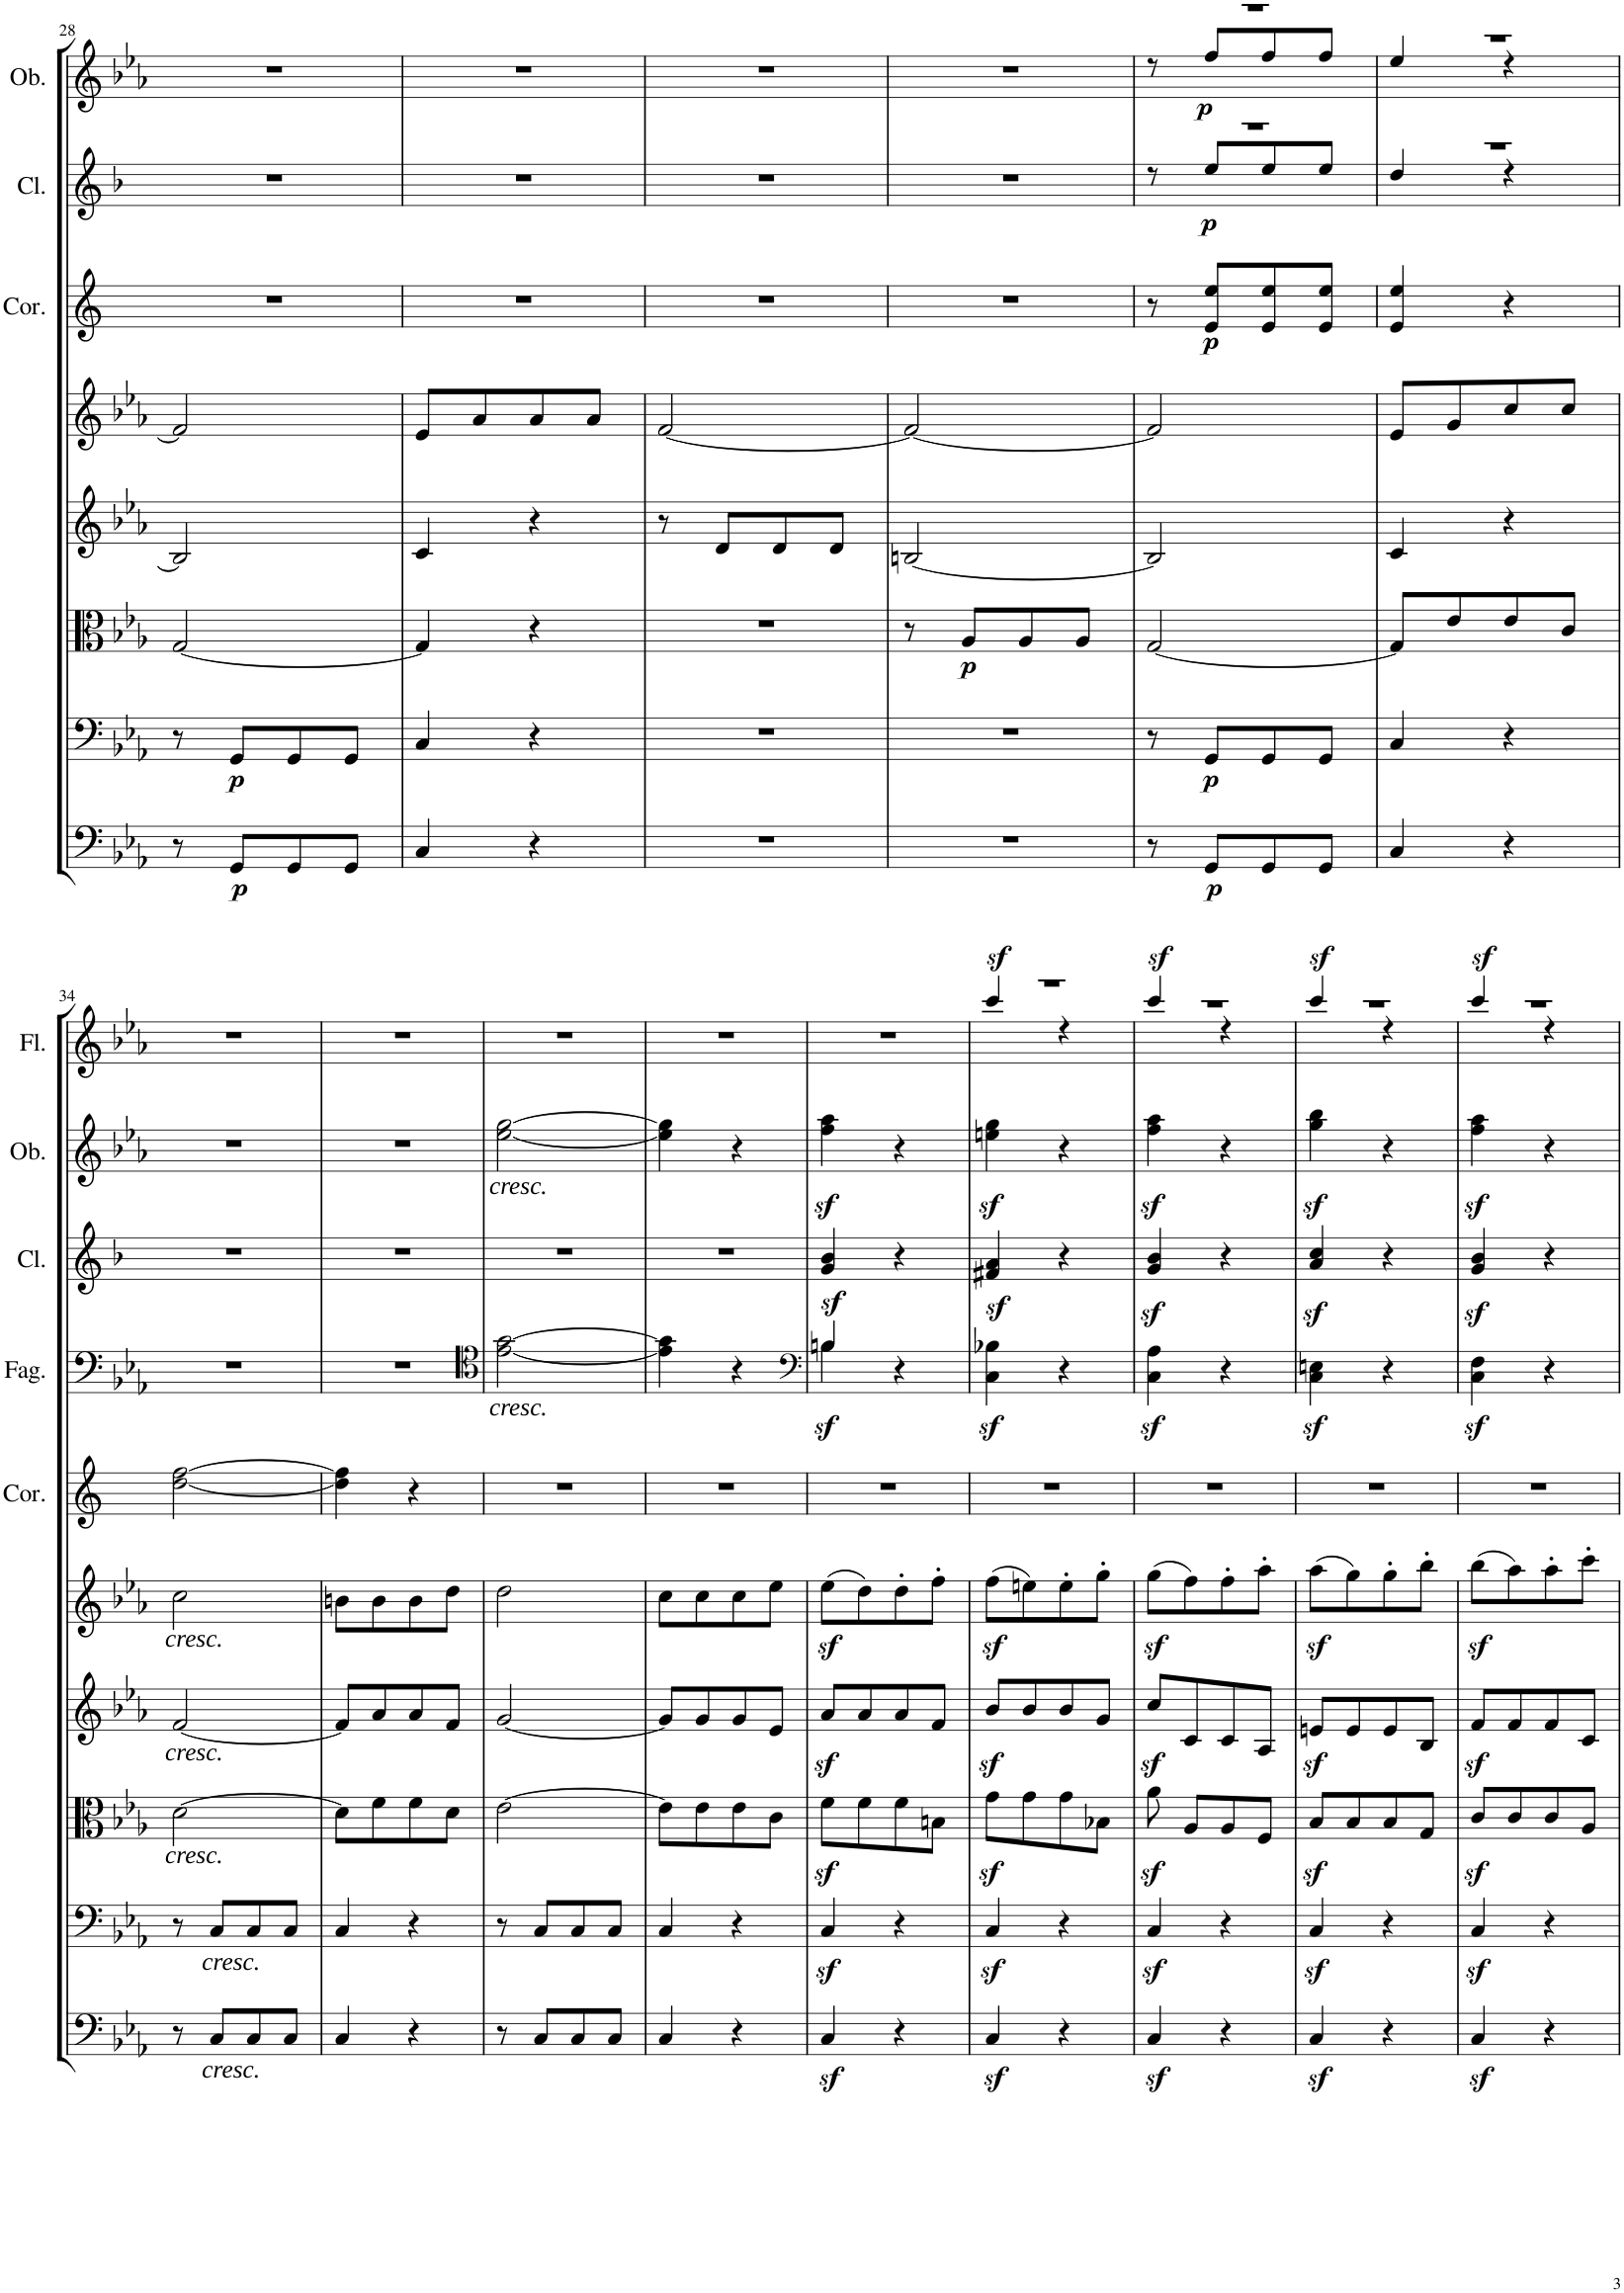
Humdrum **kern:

**kern	**dynam	**kern	**dynam	**kern	**dynam	**kern	**kern	**kern	**dynam	**kern	**dynam	**kern	**dynam	**kern	**dynam	**kern	**dynam
*part10	*part10	*part9	*part9	*part8	*part8	*part7	*part6	*part5	*part5	*part4	*part4	*part3	*part3	*part2	*part2	*part1	*part1
*staff10	*staff10	*staff9	*staff9	*staff8	*staff8	*staff7	*staff6	*staff5	*staff5	*staff4	*staff4	*staff3	*staff3	*staff2	*staff2	*staff1	*staff1
*I"Basso	*	*I"Violoncello	*	*I"Viola	*	*I"Violino II	*I"Violino I	*I"Corni in Es	*	*I"Fagotti	*	*I"Clarinetti in B	*	*I"Oboi	*	*I"Flauti	*
*	*	*	*	*	*	*	*	*I'Cor.	*	*I'Fag.	*	*I'Cl.	*	*I'Ob.	*	*I'Fl.	*
!!LO:PB:g=z
*clefF4	*	*clefF4	*	*clefC3	*	*clefG2	*clefG2	*clefG2	*	*clefF4	*	*clefG2	*	*clefG2	*	*clefG2	*
*Trd7c12	*	*	*	*	*	*	*	*Trd5c9	*	*	*	*Trd1c2	*	*	*	*	*
*k[b-e-a-]	*	*k[b-e-a-]	*	*k[b-e-a-]	*	*k[b-e-a-]	*k[b-e-a-]	*k[]	*	*k[b-e-a-]	*	*k[b-]	*	*k[b-e-a-]	*	*k[b-e-a-]	*
*M2/4	*	*M2/4	*	*M2/4	*	*M2/4	*M2/4	*M2/4	*	*M2/4	*	*M2/4	*	*M2/4	*	*M2/4	*
=28	=28	=28	=28	=28	=28	=28	=28	=28	=28	=28	=28	=28	=28	=28	=28	=28	=28
8r	.	8r	.	[2G/	.	2B/]	2f/]	2r	.	2r	.	2r	.	2r	.	2r	.
!	!LO:DY:b	!	!LO:DY:b	!	!	!	!	!	!	!	!	!	!	!	!	!	!
8GG/L	p	8GG/L	p	.	.	.	.	.	.	.	.	.	.	.	.	.	.
8GG/	.	8GG/	.	.	.	.	.	.	.	.	.	.	.	.	.	.	.
8GG/J	.	8GG/J	.	.	.	.	.	.	.	.	.	.	.	.	.	.	.
=29	=29	=29	=29	=29	=29	=29	=29	=29	=29	=29	=29	=29	=29	=29	=29	=29	=29
4C/	.	4C/	.	4G/]	.	4c/	8e-/L	2r	.	2r	.	2r	.	2r	.	2r	.
.	.	.	.	.	.	.	8a-/	.	.	.	.	.	.	.	.	.	.
4r	.	4r	.	4r	.	4r	8a-/	.	.	.	.	.	.	.	.	.	.
.	.	.	.	.	.	.	8a-/J	.	.	.	.	.	.	.	.	.	.
=30	=30	=30	=30	=30	=30	=30	=30	=30	=30	=30	=30	=30	=30	=30	=30	=30	=30
2r	.	2r	.	2r	.	8r	[2f/	2r	.	2r	.	2r	.	2r	.	2r	.
.	.	.	.	.	.	8d/L	.	.	.	.	.	.	.	.	.	.	.
.	.	.	.	.	.	8d/	.	.	.	.	.	.	.	.	.	.	.
.	.	.	.	.	.	8d/J	.	.	.	.	.	.	.	.	.	.	.
=31	=31	=31	=31	=31	=31	=31	=31	=31	=31	=31	=31	=31	=31	=31	=31	=31	=31
2r	.	2r	.	8r	.	[2Bn/	2f/_	2r	.	2r	.	2r	.	2r	.	2r	.
!	!	!	!	!	!LO:DY:b	!	!	!	!	!	!	!	!	!	!	!	!
.	.	.	.	8A-/L	p	.	.	.	.	.	.	.	.	.	.	.	.
.	.	.	.	8A-/	.	.	.	.	.	.	.	.	.	.	.	.	.
.	.	.	.	8A-/J	.	.	.	.	.	.	.	.	.	.	.	.	.
=32	=32	=32	=32	=32	=32	=32	=32	=32	=32	=32	=32	=32	=32	=32	=32	=32	=32
*	*	*	*	*	*	*	*	*	*	*	*	*^	*	*^	*	*	*
8r	.	8r	.	[2G/	.	2B/]	2f/]	8r	.	2r	.	2r	8r	.	2r	8r	.	2r	.
!	!LO:DY:b	!	!LO:DY:b	!	!	!	!	!	!LO:DY:b	!	!	!	!	!LO:DY:b	!	!	!LO:DY:b	!	!
8GG/L	p	8GG/L	p	.	.	.	.	8e/ 8ee/L	p	.	.	.	8ee/L	p	.	8ff/L	p	.	.
8GG/	.	8GG/	.	.	.	.	.	8e/ 8ee/	.	.	.	.	8ee/	.	.	8ff/	.	.	.
8GG/J	.	8GG/J	.	.	.	.	.	8e/ 8ee/J	.	.	.	.	8ee/J	.	.	8ff/J	.	.	.
=33	=33	=33	=33	=33	=33	=33	=33	=33	=33	=33	=33	=33	=33	=33	=33	=33	=33	=33	=33
4C/	.	4C/	.	8G/L]	.	4c/	8e-/L	4e/ 4ee/	.	2r	.	2r	4dd/	.	2r	4ee-/	.	2r	.
.	.	.	.	8e-/	.	.	8g/	.	.	.	.	.	.	.	.	.	.	.	.
4r	.	4r	.	8e-/	.	4r	8cc/	4r	.	.	.	.	4r	.	.	4r	.	.	.
.	.	.	.	8c/J	.	.	8cc/J	.	.	.	.	.	.	.	.	.	.	.	.
*	*	*	*	*	*	*	*	*	*	*	*	*v	*v	*	*	*	*	*	*
*	*	*	*	*	*	*	*	*	*	*	*	*	*	*v	*v	*	*	*
!!LO:LB:g=z
=34	=34	=34	=34	=34	=34	=34	=34	=34	=34	=34	=34	=34	=34	=34	=34	=34	=34
!	!	!	!	!	!	!	!LO:TX:b:i:t=cresc.	!	!	!	!	!	!	!	!	!	!
!	!	!	!	!	!	!LO:TX:b:i:t=cresc.	!	!	!	!	!	!	!	!	!	!	!
!	!	!	!	!LO:TX:b:i:t=cresc.	!	!	!	!	!	!	!	!	!	!	!	!	!
8r	.	8r	.	[2d\	.	[2f/	2cc\	[2dd\ [2ff\	.	2r	.	2r	.	2r	.	2r	.
!	!	!LO:TX:b:i:t=cresc.	!	!	!	!	!	!	!	!	!	!	!	!	!	!	!
!LO:TX:b:i:t=cresc.	!	!	!	!	!	!	!	!	!	!	!	!	!	!	!	!	!
8C/L	.	8C/L	.	.	.	.	.	.	.	.	.	.	.	.	.	.	.
8C/	.	8C/	.	.	.	.	.	.	.	.	.	.	.	.	.	.	.
8C/J	.	8C/J	.	.	.	.	.	.	.	.	.	.	.	.	.	.	.
=35	=35	=35	=35	=35	=35	=35	=35	=35	=35	=35	=35	=35	=35	=35	=35	=35	=35
4C/	.	4C/	.	8d\L]	.	8f/L]	8bn\L	4dd\] 4ff\]	.	2r	.	2r	.	2r	.	2r	.
.	.	.	.	8f\	.	8a-/	8b\	.	.	.	.	.	.	.	.	.	.
4r	.	4r	.	8f\	.	8a-/	8b\	4r	.	.	.	.	.	.	.	.	.
.	.	.	.	8d\J	.	8f/J	8dd\J	.	.	.	.	.	.	.	.	.	.
=36	=36	=36	=36	=36	=36	=36	=36	=36	=36	=36	=36	=36	=36	=36	=36	=36	=36
*	*	*	*	*	*	*	*	*	*	*clefC4	*	*	*	*	*	*	*
!	!	!	!	!	!	!	!	!	!	!	!	!	!	!LO:TX:b:i:t=cresc.	!	!	!
!	!	!	!	!	!	!	!	!	!	!LO:TX:b:i:t=cresc.	!	!	!	!	!	!	!
8r	.	8r	.	[2e-\	.	[2g/	2dd\	2r	.	[2e-\ [2g\	.	2r	.	[2ee-\ [2gg\	.	2r	.
8C/L	.	8C/L	.	.	.	.	.	.	.	.	.	.	.	.	.	.	.
8C/	.	8C/	.	.	.	.	.	.	.	.	.	.	.	.	.	.	.
8C/J	.	8C/J	.	.	.	.	.	.	.	.	.	.	.	.	.	.	.
=37	=37	=37	=37	=37	=37	=37	=37	=37	=37	=37	=37	=37	=37	=37	=37	=37	=37
4C/	.	4C/	.	8e-\L]	.	8g/L]	8cc\L	2r	.	4e-\] 4g\]	.	2r	.	4ee-\] 4gg\]	.	2r	.
.	.	.	.	8e-\	.	8g/	8cc\	.	.	.	.	.	.	.	.	.	.
4r	.	4r	.	8e-\	.	8g/	8cc\	.	.	4r	.	.	.	4r	.	.	.
.	.	.	.	8c\J	.	8e-/J	8ee-\J	.	.	.	.	.	.	.	.	.	.
=38	=38	=38	=38	=38	=38	=38	=38	=38	=38	=38	=38	=38	=38	=38	=38	=38	=38
*	*	*	*	*	*	*	*	*	*	*clefF4	*	*	*	*	*	*	*
*	*	*	*	*	*	*	*	*	*	*^	*	*	*	*	*	*	*
!	!	!	!	!	!	!	!	!	!	!	!	!LO:DY:b	!	!	!	!	!	!
4Cz</	.	4Cz</	.	8fz<\L	.	8a-z</L	(8ee-z<\L	2r	.	4Bn/	4B\	sf	4g/z< 4b-/z<	.	4ff\z< 4aa-\z<	.	2r	.
.	.	.	.	8f\	.	8a-/	8dd\)	.	.	.	.	.	.	.	.	.	.	.
4r	.	4r	.	8f\	.	8a-/	8dd'\	.	.	4r	4ryy	.	4r	.	4r	.	.	.
.	.	.	.	8Bn\J	.	8f/J	8ff'\J	.	.	.	.	.	.	.	.	.	.	.
*	*	*	*	*	*	*	*	*	*	*v	*v	*	*	*	*	*	*	*
=39	=39	=39	=39	=39	=39	=39	=39	=39	=39	=39	=39	=39	=39	=39	=39	=39	=39
*	*	*	*	*	*	*	*	*	*	*	*	*	*	*	*	*^	*
!	!	!	!	!	!	!	!	!	!	!	!	!	!	!	!	!	!	!LO:DY:a
4Cz</	.	4Cz</	.	8gz<\L	.	8b-z</L	(8ffz<\L	2r	.	4C\z< 4B-X\z<	.	4f#X/z< 4a/z<	.	4een\z< 4gg\z<	.	2r	4ccc/	sf
.	.	.	.	8g\	.	8b-/	8een\)	.	.	.	.	.	.	.	.	.	.	.
4r	.	4r	.	8g\	.	8b-/	8ee'\	.	.	4r	.	4r	.	4r	.	.	4r	.
.	.	.	.	8B-X\J	.	8g/J	8gg'\J	.	.	.	.	.	.	.	.	.	.	.
=40	=40	=40	=40	=40	=40	=40	=40	=40	=40	=40	=40	=40	=40	=40	=40	=40	=40	=40
!	!	!	!	!	!	!	!	!	!	!	!	!	!	!	!	!	!	!LO:DY:a
4Cz</	.	4Cz</	.	8a-z<\	.	8ccz</L	(8ggz<\L	2r	.	4C\z< 4A-\z<	.	4g/z< 4b-/z<	.	4ff\z< 4aa-\z<	.	2r	4ccc/	sf
.	.	.	.	8A-/L	.	8c/	8ff\)	.	.	.	.	.	.	.	.	.	.	.
4r	.	4r	.	8A-/	.	8c/	8ff'\	.	.	4r	.	4r	.	4r	.	.	4r	.
.	.	.	.	8F/J	.	8A-/J	8aa-'\J	.	.	.	.	.	.	.	.	.	.	.
=41	=41	=41	=41	=41	=41	=41	=41	=41	=41	=41	=41	=41	=41	=41	=41	=41	=41	=41
!	!	!	!	!	!	!	!	!	!	!	!	!	!	!	!	!	!	!LO:DY:a
4Cz</	.	4Cz</	.	8B-z</L	.	8enz</L	(8aa-z<\L	2r	.	4C\z< 4En\z<	.	4a/z< 4cc/z<	.	4gg\z< 4bb-\z<	.	2r	4ccc/	sf
.	.	.	.	8B-/	.	8e/	8gg\)	.	.	.	.	.	.	.	.	.	.	.
4r	.	4r	.	8B-/	.	8e/	8gg'\	.	.	4r	.	4r	.	4r	.	.	4r	.
.	.	.	.	8G/J	.	8B-/J	8bb-'\J	.	.	.	.	.	.	.	.	.	.	.
=42	=42	=42	=42	=42	=42	=42	=42	=42	=42	=42	=42	=42	=42	=42	=42	=42	=42	=42
!	!	!	!	!	!	!	!	!	!	!	!	!	!	!	!	!	!	!LO:DY:a
4Cz</	.	4Cz</	.	8cz</L	.	8fz</L	(8bb-z<\L	2r	.	4C\z< 4F\z<	.	4g/z< 4b-/z<	.	4ff\z< 4aa-\z<	.	2r	4ccc/	sf
.	.	.	.	8c/	.	8f/	8aa-\)	.	.	.	.	.	.	.	.	.	.	.
4r	.	4r	.	8c/	.	8f/	8aa-'\	.	.	4r	.	4r	.	4r	.	.	4r	.
.	.	.	.	8A-/J	.	8c/J	8ccc'\J	.	.	.	.	.	.	.	.	.	.	.
*	*	*	*	*	*	*	*	*	*	*	*	*	*	*	*	*v	*v	*
=	=	=	=	=	=	=	=	=	=	=	=	=	=	=	=	=	=
*-	*-	*-	*-	*-	*-	*-	*-	*-	*-	*-	*-	*-	*-	*-	*-	*-	*-
